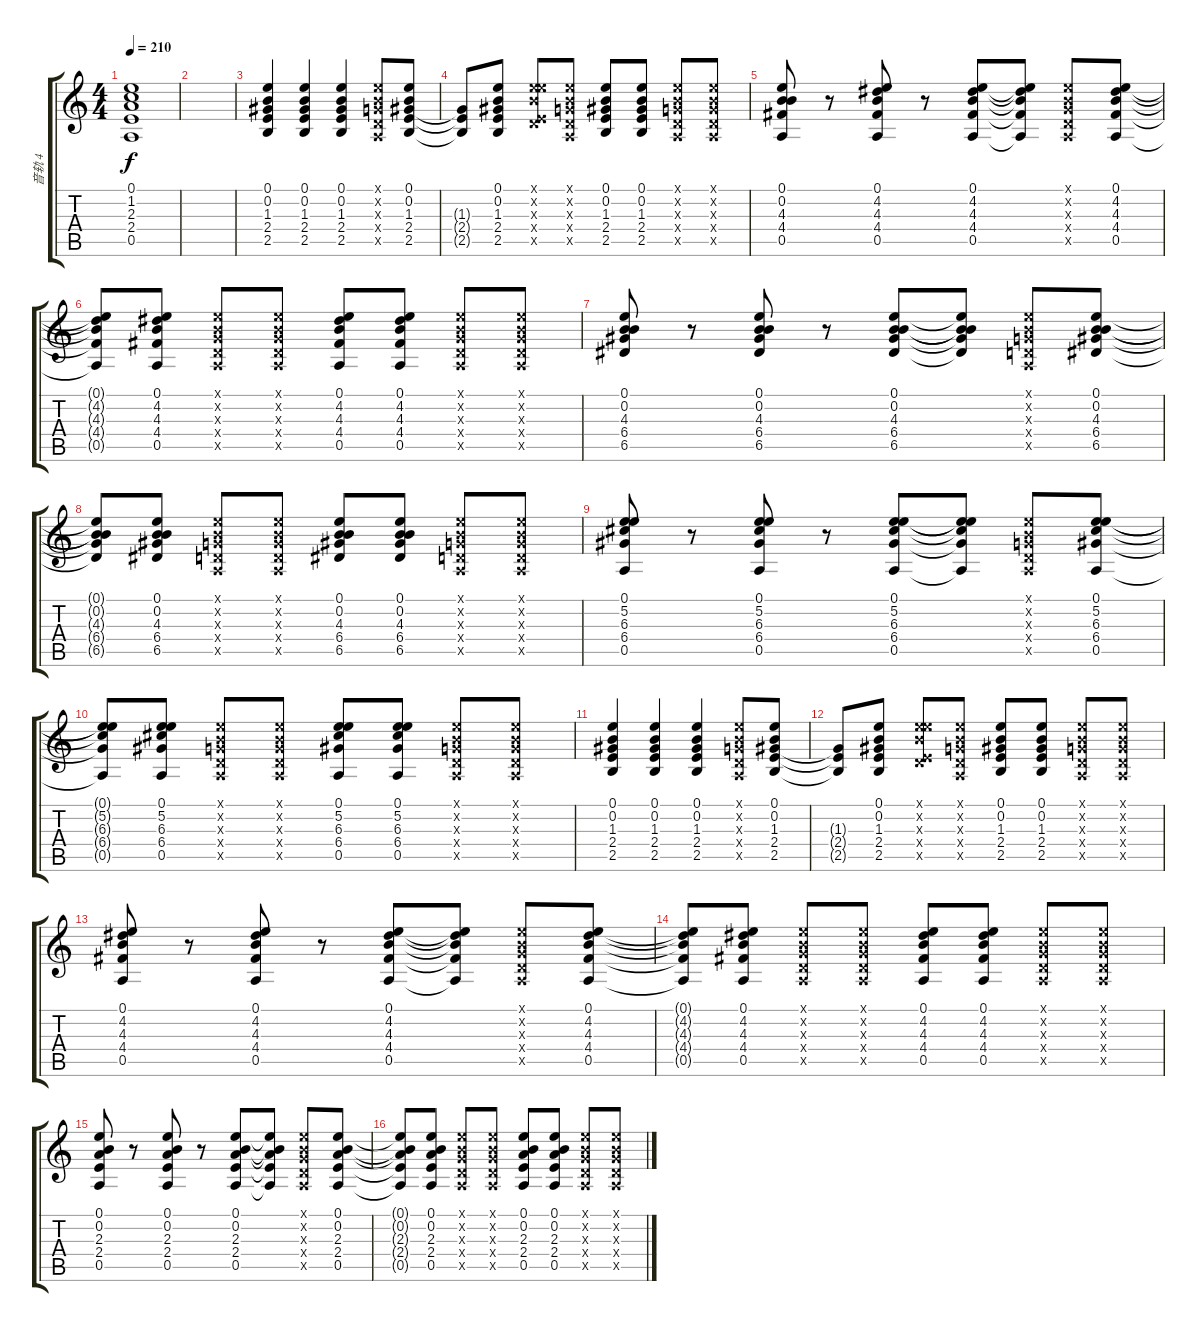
\track ("音轨 4" "音轨 4") {instrument overdrivenguitar}
\staff {score tabs}
\tuning (E4 B3 G3 D3 A2 E2) {hide}
\ts (4 4)
\tempo 210
\clef g2
\ks c
(0.1 1.2 2.3 2.4 0.5{t}).1{dy f} |
|
(0.1 0.2 1.3 2.4 2.5).4 (0.1 0.2 1.3 2.4 2.5).4 (0.1 0.2 1.3 2.4 2.5).4 (0.1{x} 0.2{x} 0.3{x} 0.4{x} 0.5{x}).8 (0.1 0.2 1.3 2.4 2.5).8 |
(1.3{t} 2.4{t} 2.5{t}).8 (0.1 0.2 1.3 2.4 2.5).8 (0.1{x} 0.2{x} 9.3{x} 0.4{x} 7.5{x}).8 (0.1{x} 0.2{x} 0.3{x} 0.4{x} 0.5{x}).8 (0.1 0.2 1.3 2.4 2.5).8 (0.1 0.2 1.3 2.4 2.5).8 (0.1{x} 0.2{x} 0.3{x} 0.4{x} 0.5{x}).8 (0.1{x} 0.2{x} 0.3{x} 0.4{x} 0.5{x}).8 |
(0.1 0.2 4.3 4.4 0.5).8 r.8 (0.1 4.2 4.3 4.4 0.5).8 r.8 (0.1 4.2 4.3 4.4 0.5).8 (0.1{t} 4.2{t} 4.3{t} 4.4{t} 0.5{t}).8 (0.1{x} 0.2{x} 0.3{x} 0.4{x} 0.5{x}).8 (0.1 4.2 4.3 4.4 0.5).8 |
(0.1{t} 4.2{t} 4.3{t} 4.4{t} 0.5{t}).8 (0.1 4.2 4.3 4.4 0.5).8 (0.1{x} 0.2{x} 0.3{x} 0.4{x} 0.5{x}).8 (0.1{x} 0.2{x} 0.3{x} 0.4{x} 0.5{x}).8 (0.1 4.2 4.3 4.4 0.5).8 (0.1 4.2 4.3 4.4 0.5).8 (0.1{x} 0.2{x} 0.3{x} 0.4{x} 0.5{x}).8 (0.1{x} 0.2{x} 0.3{x} 0.4{x} 0.5{x}).8 |
(0.1 0.2 4.3 6.4 6.5).8 r.8 (0.1 0.2 4.3 6.4 6.5).8 r.8 (0.1 0.2 4.3 6.4 6.5).8 (0.1{t} 0.2{t} 4.3{t} 6.4{t} 6.5{t}).8 (0.1{x} 0.2{x} 0.3{x} 0.4{x} 0.5{x}).8 (0.1 0.2 4.3 6.4 6.5).8 |
(0.1{t} 0.2{t} 4.3{t} 6.4{t} 6.5{t}).8 (0.1 0.2 4.3 6.4 6.5).8 (0.1{x} 0.2{x} 0.3{x} 0.4{x} 0.5{x}).8 (0.1{x} 0.2{x} 0.3{x} 0.4{x} 0.5{x}).8 (0.1 0.2 4.3 6.4 6.5).8 (0.1 0.2 4.3 6.4 6.5).8 (0.1{x} 0.2{x} 0.3{x} 0.4{x} 0.5{x}).8 (0.1{x} 0.2{x} 0.3{x} 0.4{x} 0.5{x}).8 |
(0.1 5.2 6.3 6.4 0.5).8 r.8 (0.1 5.2 6.3 6.4 0.5).8 r.8 (0.1 5.2 6.3 6.4 0.5).8 (0.1{t} 5.2{t} 6.3{t} 6.4{t} 0.5{t}).8 (0.1{x} 0.2{x} 0.3{x} 0.4{x} 0.5{x}).8 (0.1 5.2 6.3 6.4 0.5).8 |
(0.1{t} 5.2{t} 6.3{t} 6.4{t} 0.5{t}).8 (0.1 5.2 6.3 6.4 0.5).8 (0.1{x} 0.2{x} 0.3{x} 0.4{x} 0.5{x}).8 (0.1{x} 0.2{x} 0.3{x} 0.4{x} 0.5{x}).8 (0.1 5.2 6.3 6.4 0.5).8 (0.1 5.2 6.3 6.4 0.5).8 (0.1{x} 0.2{x} 0.3{x} 0.4{x} 0.5{x}).8 (0.1{x} 0.2{x} 0.3{x} 0.4{x} 0.5{x}).8 |
(0.1 0.2 1.3 2.4 2.5).4 (0.1 0.2 1.3 2.4 2.5).4 (0.1 0.2 1.3 2.4 2.5).4 (0.1{x} 0.2{x} 0.3{x} 0.4{x} 0.5{x}).8 (0.1 0.2 1.3 2.4 2.5).8 |
(1.3{t} 2.4{t} 2.5{t}).8 (0.1 0.2 1.3 2.4 2.5).8 (0.1{x} 0.2{x} 9.3{x} 0.4{x} 7.5{x}).8 (0.1{x} 0.2{x} 0.3{x} 0.4{x} 0.5{x}).8 (0.1 0.2 1.3 2.4 2.5).8 (0.1 0.2 1.3 2.4 2.5).8 (0.1{x} 0.2{x} 0.3{x} 0.4{x} 0.5{x}).8 (0.1{x} 0.2{x} 0.3{x} 0.4{x} 0.5{x}).8 |
(0.1 4.2 4.3 4.4 0.5).8 r.8 (0.1 4.2 4.3 4.4 0.5).8 r.8 (0.1 4.2 4.3 4.4 0.5).8 (0.1{t} 4.2{t} 4.3{t} 4.4{t} 0.5{t}).8 (0.1{x} 0.2{x} 0.3{x} 0.4{x} 0.5{x}).8 (0.1 4.2 4.3 4.4 0.5).8 |
(0.1{t} 4.2{t} 4.3{t} 4.4{t} 0.5{t}).8 (0.1 4.2 4.3 4.4 0.5).8 (0.1{x} 0.2{x} 0.3{x} 0.4{x} 0.5{x}).8 (0.1{x} 0.2{x} 0.3{x} 0.4{x} 0.5{x}).8 (0.1 4.2 4.3 4.4 0.5).8 (0.1 4.2 4.3 4.4 0.5).8 (0.1{x} 0.2{x} 0.3{x} 0.4{x} 0.5{x}).8 (0.1{x} 0.2{x} 0.3{x} 0.4{x} 0.5{x}).8 |
(0.1 0.2 2.3 2.4 0.5).8 r.8 (0.1 0.2 2.3 2.4 0.5).8 r.8 (0.1 0.2 2.3 2.4 0.5).8 (0.1{t} 0.2{t} 2.3{t} 2.4{t} 0.5{t}).8 (0.1{x} 0.2{x} 0.3{x} 0.4{x} 0.5{x}).8 (0.1 0.2 2.3 2.4 0.5).8 |
(0.1{t} 0.2{t} 2.3{t} 2.4{t} 0.5{t}).8 (0.1 0.2 2.3 2.4 0.5).8 (0.1{x} 0.2{x} 0.3{x} 0.4{x} 0.5{x}).8 (0.1{x} 0.2{x} 0.3{x} 0.4{x} 0.5{x}).8 (0.1 0.2 2.3 2.4 0.5).8 (0.1 0.2 2.3 2.4 0.5).8 (0.1{x} 0.2{x} 0.3{x} 0.4{x} 0.5{x}).8 (0.1{x} 0.2{x} 0.3{x} 0.4{x} 0.5{x}).8
